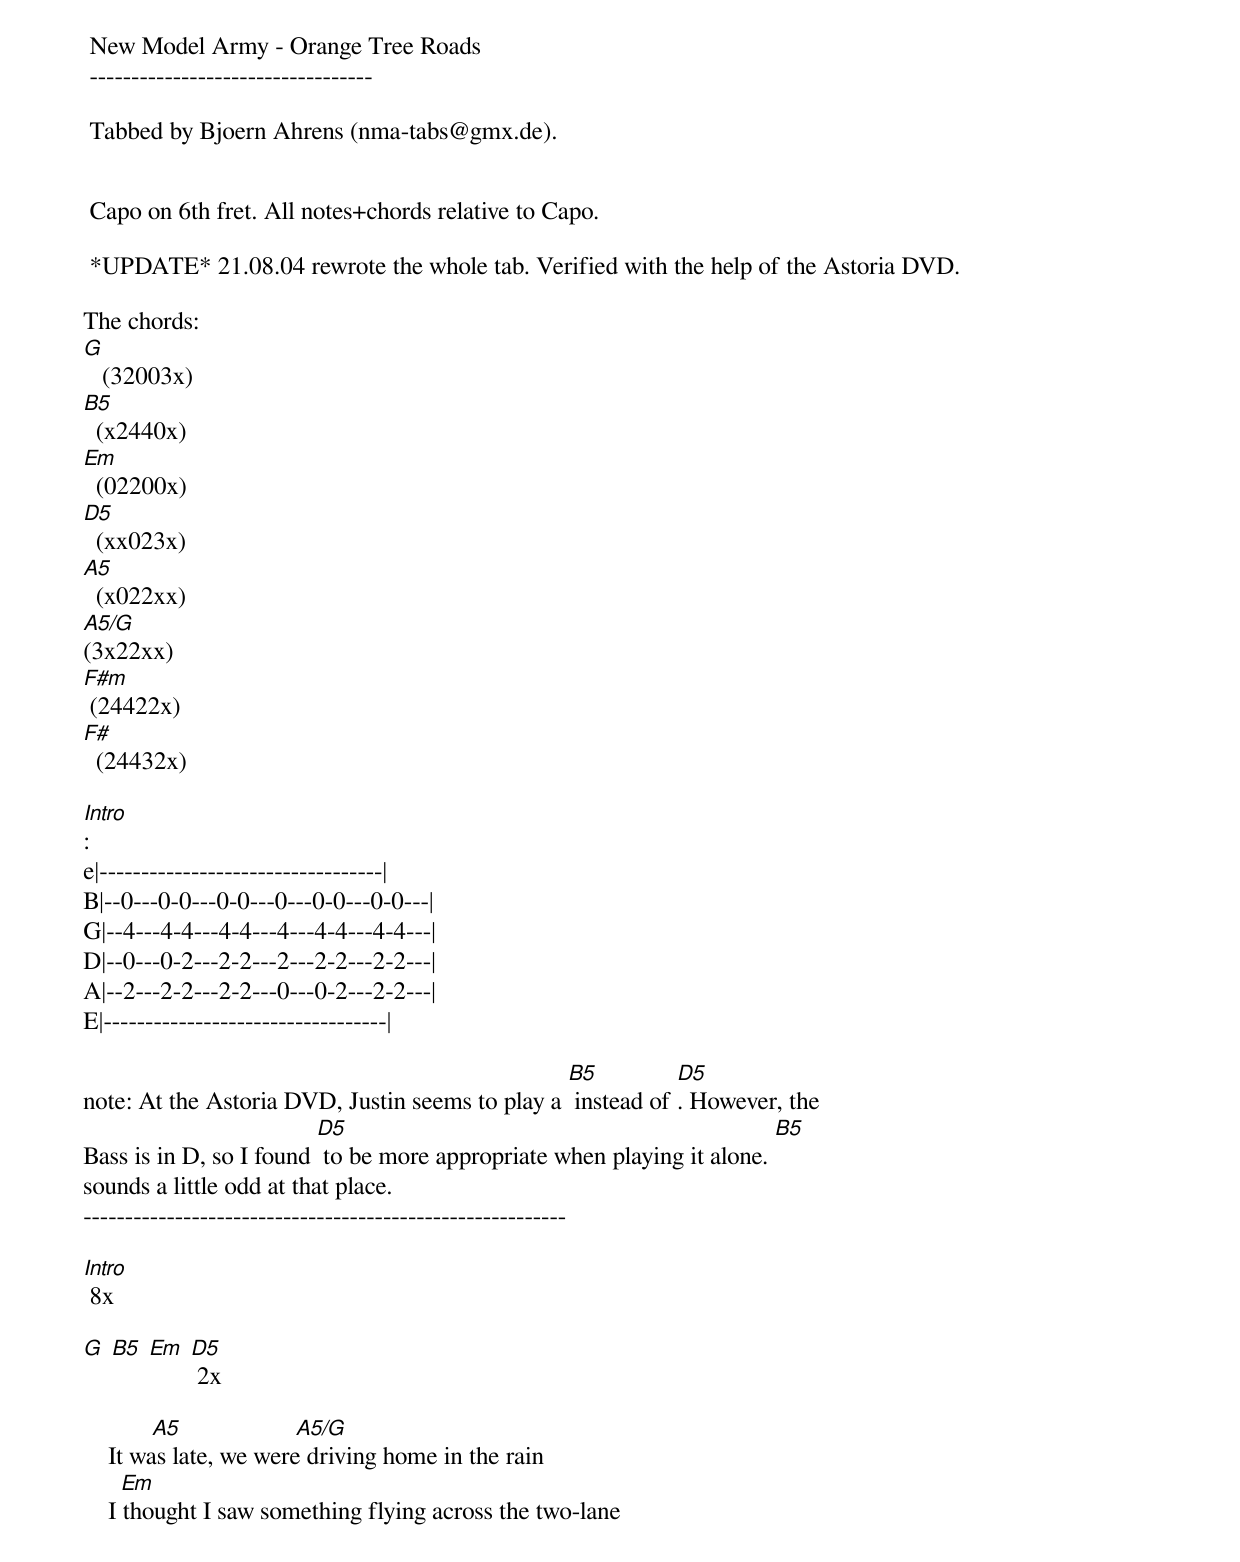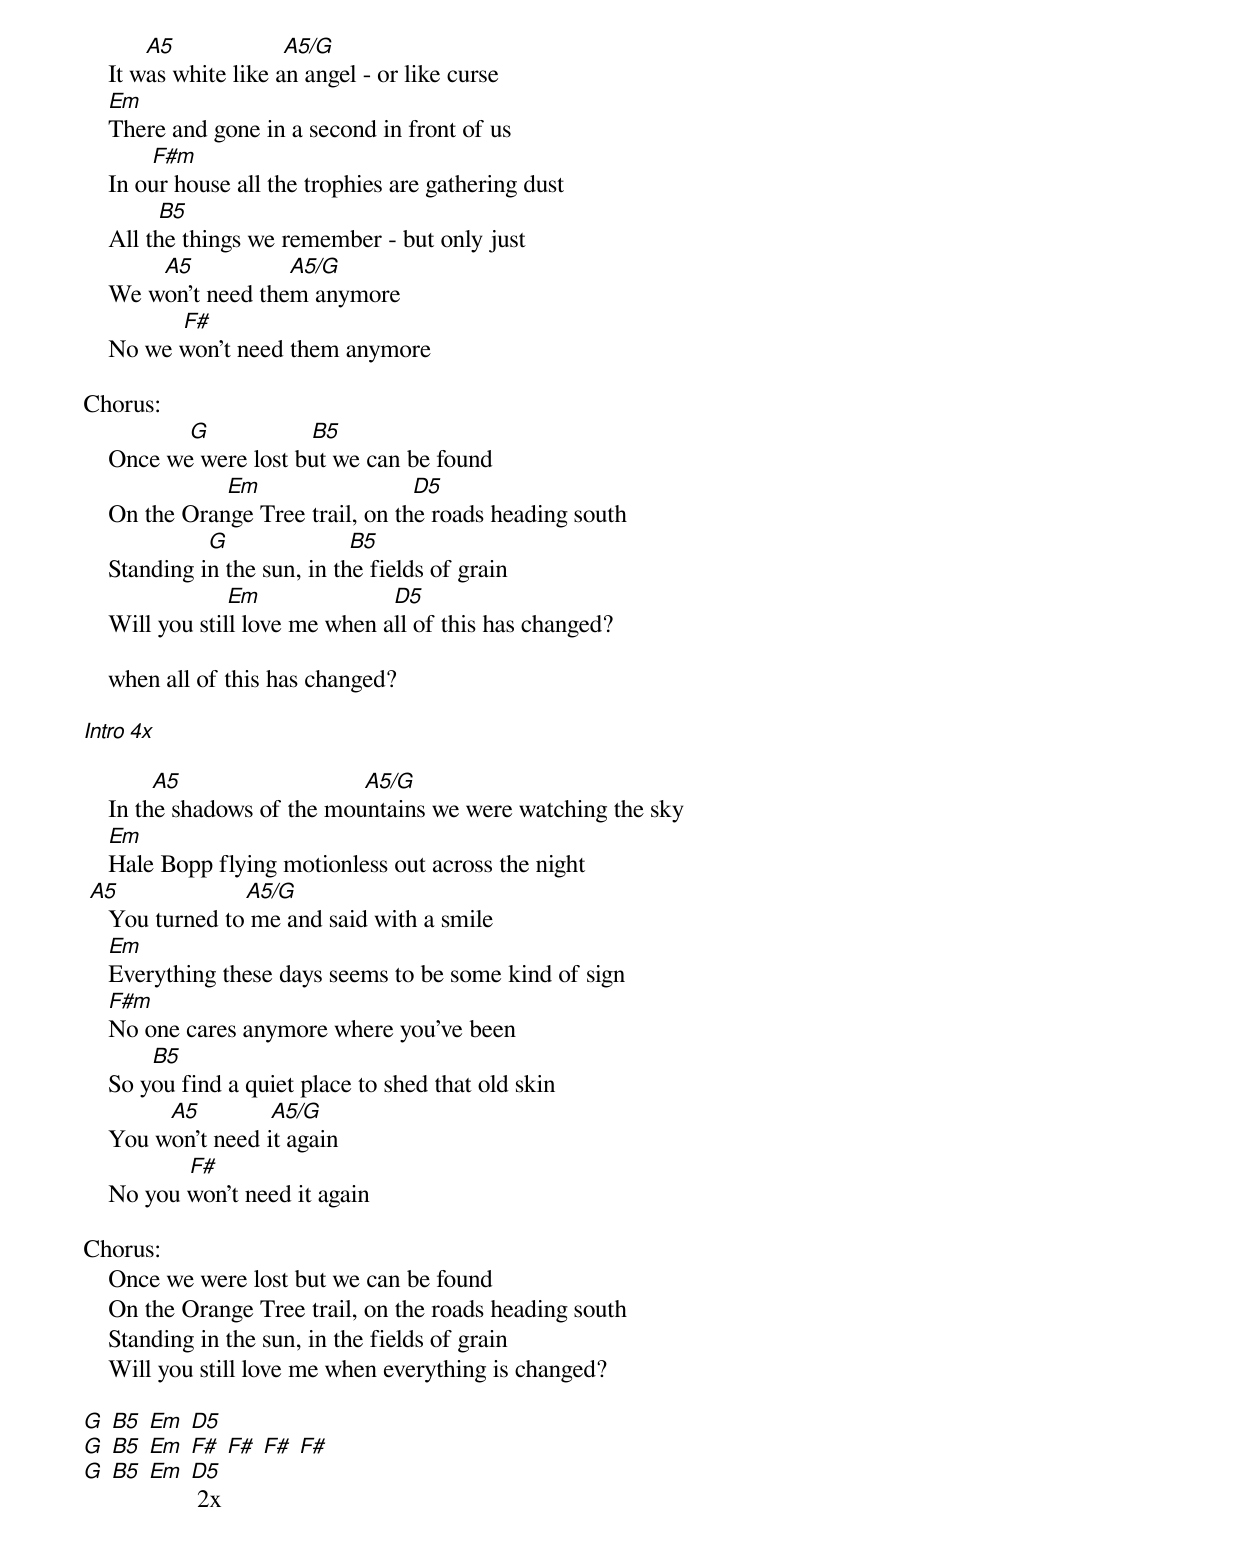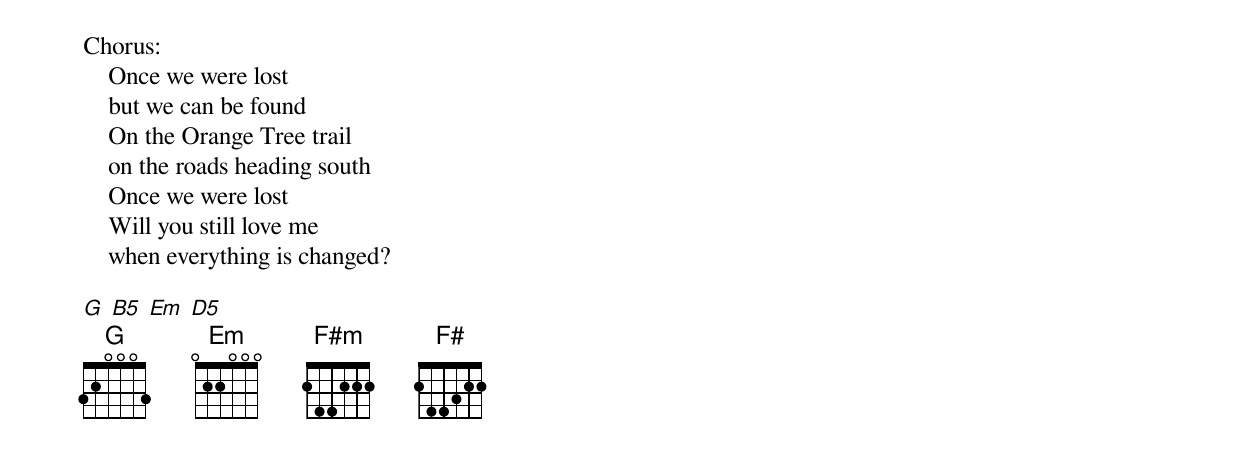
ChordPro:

 New Model Army - Orange Tree Roads
 ----------------------------------

 Tabbed by Bjoern Ahrens (nma-tabs@gmx.de).


 Capo on 6th fret. All notes+chords relative to Capo.

 *UPDATE* 21.08.04 rewrote the whole tab. Verified with the help of the Astoria DVD.

The chords:
[G]   (32003x)
[B5]  (x2440x)
[Em]  (02200x)
[D5]  (xx023x)
[A5]  (x022xx)
[A5/G](3x22xx)
[F#m] (24422x)
[F#]  (24432x)

[Intro]:
e|----------------------------------|
B|--0---0-0---0-0---0---0-0---0-0---|
G|--4---4-4---4-4---4---4-4---4-4---|
D|--0---0-2---2-2---2---2-2---2-2---|
A|--2---2-2---2-2---0---0-2---2-2---|
E|----------------------------------|

note: At the Astoria DVD, Justin seems to play a [B5] instead of [D5]. However, the
Bass is in D, so I found [D5] to be more appropriate when playing it alone. [B5]
sounds a little odd at that place.
----------------------------------------------------------

[Intro] 8x

[G] [B5] [Em] [D5] 2x

           [A5]                  [A5/G]
    It was late, we were driving home in the rain
      [Em]
    I thought I saw something flying across the two-lane
          [A5]                 [A5/G]
    It was white like an angel - or like curse
    [Em]
    There and gone in a second in front of us
           [F#m]
    In our house all the trophies are gathering dust
            [B5]
    All the things we remember - but only just
             [A5]               [A5/G]
    We won't need them anymore
                [F#]
    No we won't need them anymore

Chorus:
                 [G]                [B5]
    Once we were lost but we can be found
                       [Em]                        [D5]
    On the Orange Tree trail, on the roads heading south
                    [G]                   [B5]
    Standing in the sun, in the fields of grain
                       [Em]                     [D5]
    Will you still love me when all of this has changed?

    when all of this has changed?

[Intro 4x]

           [A5]                             [A5/G]
    In the shadows of the mountains we were watching the sky
    [Em]
    Hale Bopp flying motionless out across the night
 [A5]                    [A5/G]
    You turned to me and said with a smile
    [Em]
    Everything these days seems to be some kind of sign
    [F#m]
    No one cares anymore where you've been
           [B5]
    So you find a quiet place to shed that old skin
              [A5]           [A5/G]
    You won't need it again
                 [F#]
    No you won't need it again

Chorus:
    Once we were lost but we can be found
    On the Orange Tree trail, on the roads heading south
    Standing in the sun, in the fields of grain
    Will you still love me when everything is changed?

[G] [B5] [Em] [D5]
[G] [B5] [Em] [F#] [F#] [F#] [F#]
[G] [B5] [Em] [D5] 2x

Chorus:
    Once we were lost
    but we can be found
    On the Orange Tree trail
    on the roads heading south
    Once we were lost
    Will you still love me
    when everything is changed?

[G] [B5] [Em] [D5]
